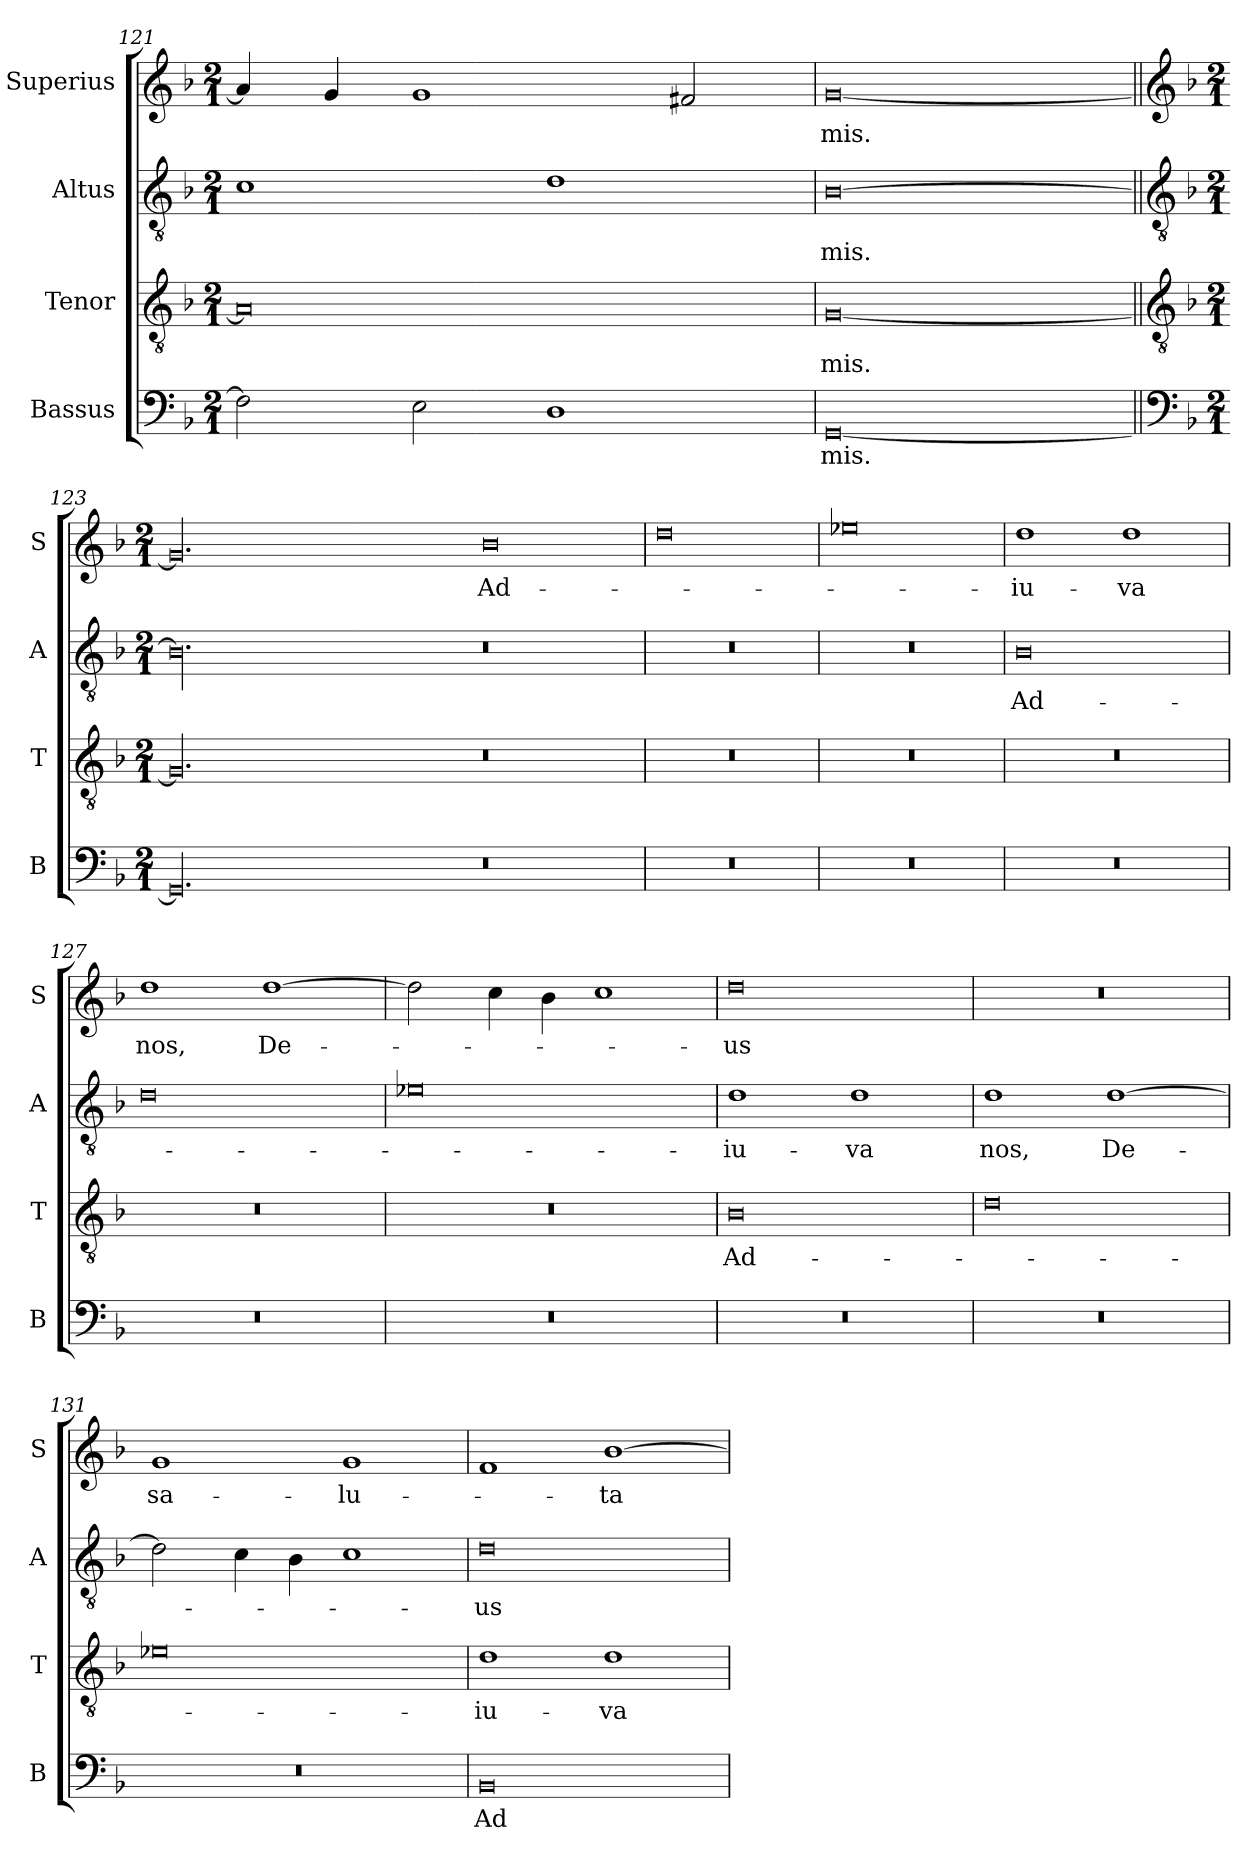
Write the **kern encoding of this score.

**kern	**text	**kern	**text	**kern	**text	**kern	**text
*part4	*part4	*part3	*part3	*part2	*part2	*part1	*part1
*staff4	*staff4	*staff3	*staff3	*staff2	*staff2	*staff1	*staff1
*I"Bassus	*	*I"Tenor	*	*I"Altus	*	*I"Superius	*
*I'B	*	*I'T	*	*I'A	*	*I'S	*
*clefF4	*	*clefGv2	*	*clefGv2	*	*clefG2	*
*k[b-]	*	*k[b-]	*	*k[b-]	*	*k[b-]	*
*M2/1	*	*M2/1	*	*M2/1	*	*M2/1	*
=121	=121	=121	=121	=121	=121	=121	=121
2F\]	.	0A]	.	1c	.	4a/]	.
.	.	.	.	.	.	4g/	.
2E\	.	.	.	.	.	1g	.
1D	.	.	.	1d	.	.	.
.	.	.	.	.	.	2f#X/	.
=122	=122	=122	=122	=122	=122	=122	=122
[0GG	-mis.	[0G	-mis.	[0B-	-mis.	[0g	-mis.
!!LO:LB:g=z
=123||	=123||	=123||	=123||	=123||	=123||	=123||	=123||
*clefF4	*	*clefGv2	*	*clefGv2	*	*clefG2	*
*k[b-]	*	*k[b-]	*	*k[b-]	*	*k[b-]	*
*M2/1	*	*M2/1	*	*M2/1	*	*M2/1	*
00.GG]	.	00.G]	.	00.B-]	.	00.g]	.
0r	.	0r	.	0r	.	0b-	Ad-
=124	=124	=124	=124	=124	=124	=124	=124
0r	.	0r	.	0r	.	0dd	.
=125	=125	=125	=125	=125	=125	=125	=125
0r	.	0r	.	0r	.	0ee-X	.
=126	=126	=126	=126	=126	=126	=126	=126
0r	.	0r	.	0B-	Ad-	1dd	-iu-
.	.	.	.	.	.	1dd	-va
=127	=127	=127	=127	=127	=127	=127	=127
0r	.	0r	.	0d	.	1dd	nos,
.	.	.	.	.	.	[1dd	De-
=128	=128	=128	=128	=128	=128	=128	=128
0r	.	0r	.	0e-X	.	2dd\]	.
.	.	.	.	.	.	4cc\	.
.	.	.	.	.	.	4b-\	.
.	.	.	.	.	.	1cc	.
=129	=129	=129	=129	=129	=129	=129	=129
0r	.	0B-	Ad-	1d	-iu-	0dd	-us
.	.	.	.	1d	-va	.	.
=130	=130	=130	=130	=130	=130	=130	=130
0r	.	0d	.	1d	nos,	0r	.
.	.	.	.	[1d	De-	.	.
=131	=131	=131	=131	=131	=131	=131	=131
0r	.	0e-X	.	2d\]	.	1g	sa-
.	.	.	.	4c\	.	.	.
.	.	.	.	4B-\	.	.	.
.	.	.	.	1c	.	1g	-lu-
=132	=132	=132	=132	=132	=132	=132	=132
0BB-	Ad-	1d	-iu-	0d	-us	1f	.
.	.	1d	-va	.	.	[1b-	-ta-
=	=	=	=	=	=	=	=
*-	*-	*-	*-	*-	*-	*-	*-
